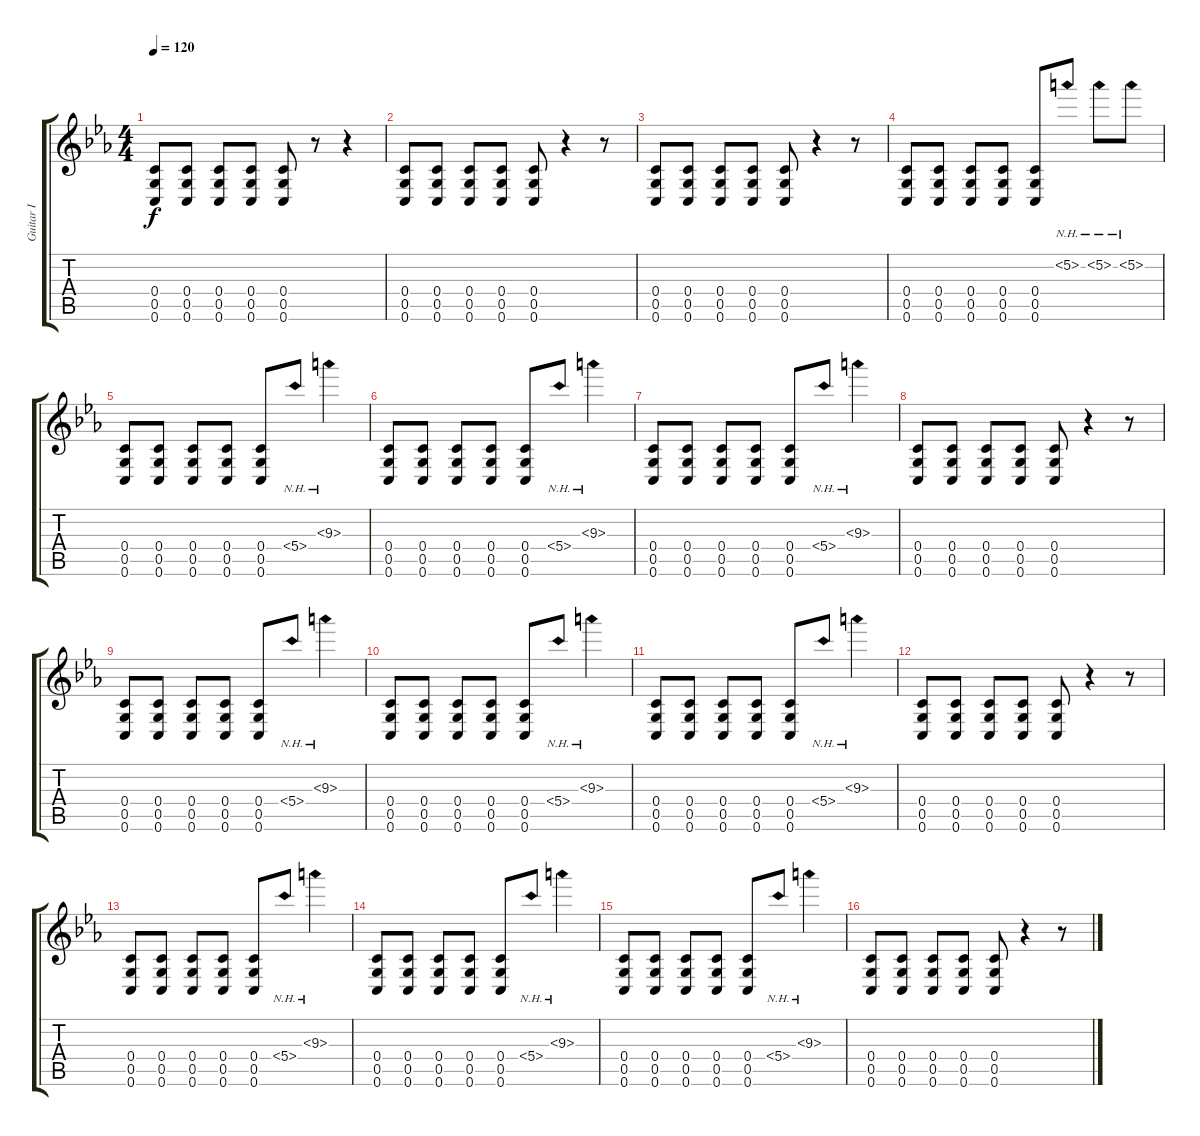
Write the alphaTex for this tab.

\track ("Guitar I" "Guitar I") {instrument distortionguitar}
\staff {score tabs}
\tuning (D4 A3 F3 C3 G2 C2) {hide}
\ts (4 4)
\tempo 120
\clef g2
\ks eb
(0.4 0.5 0.6).8{dy f} (0.4 0.5 0.6).8 (0.4 0.5 0.6).8 (0.4 0.5 0.6).8 (0.4 0.5 0.6).8 r.8 r.4 |
(0.4 0.5 0.6).8 (0.4 0.5 0.6).8 (0.4 0.5 0.6).8 (0.4 0.5 0.6).8 (0.4 0.5 0.6).8 r.4 r.8 |
(0.4 0.5 0.6).8 (0.4 0.5 0.6).8 (0.4 0.5 0.6).8 (0.4 0.5 0.6).8 (0.4 0.5 0.6).8 r.4 r.8 |
(0.4 0.5 0.6).8 (0.4 0.5 0.6).8 (0.4 0.5 0.6).8 (0.4 0.5 0.6).8 (0.4 0.5 0.6).8 5.2{nh}.8 5.2{nh}.8 5.2{nh}.8 |
(0.4 0.5 0.6).8 (0.4 0.5 0.6).8 (0.4 0.5 0.6).8 (0.4 0.5 0.6).8 (0.4 0.5 0.6).8 5.4{nh}.8 9.3{nh}.4 |
(0.4 0.5 0.6).8 (0.4 0.5 0.6).8 (0.4 0.5 0.6).8 (0.4 0.5 0.6).8 (0.4 0.5 0.6).8 5.4{nh}.8 9.3{nh}.4 |
(0.4 0.5 0.6).8 (0.4 0.5 0.6).8 (0.4 0.5 0.6).8 (0.4 0.5 0.6).8 (0.4 0.5 0.6).8 5.4{nh}.8 9.3{nh}.4 |
(0.4 0.5 0.6).8 (0.4 0.5 0.6).8 (0.4 0.5 0.6).8 (0.4 0.5 0.6).8 (0.4 0.5 0.6).8 r.4 r.8 |
(0.4 0.5 0.6).8 (0.4 0.5 0.6).8 (0.4 0.5 0.6).8 (0.4 0.5 0.6).8 (0.4 0.5 0.6).8 5.4{nh}.8 9.3{nh}.4 |
(0.4 0.5 0.6).8 (0.4 0.5 0.6).8 (0.4 0.5 0.6).8 (0.4 0.5 0.6).8 (0.4 0.5 0.6).8 5.4{nh}.8 9.3{nh}.4 |
(0.4 0.5 0.6).8 (0.4 0.5 0.6).8 (0.4 0.5 0.6).8 (0.4 0.5 0.6).8 (0.4 0.5 0.6).8 5.4{nh}.8 9.3{nh}.4 |
(0.4 0.5 0.6).8 (0.4 0.5 0.6).8 (0.4 0.5 0.6).8 (0.4 0.5 0.6).8 (0.4 0.5 0.6).8 r.4 r.8 |
(0.4 0.5 0.6).8 (0.4 0.5 0.6).8 (0.4 0.5 0.6).8 (0.4 0.5 0.6).8 (0.4 0.5 0.6).8 5.4{nh}.8 9.3{nh}.4 |
(0.4 0.5 0.6).8 (0.4 0.5 0.6).8 (0.4 0.5 0.6).8 (0.4 0.5 0.6).8 (0.4 0.5 0.6).8 5.4{nh}.8 9.3{nh}.4 |
(0.4 0.5 0.6).8 (0.4 0.5 0.6).8 (0.4 0.5 0.6).8 (0.4 0.5 0.6).8 (0.4 0.5 0.6).8 5.4{nh}.8 9.3{nh}.4 |
(0.4 0.5 0.6).8 (0.4 0.5 0.6).8 (0.4 0.5 0.6).8 (0.4 0.5 0.6).8 (0.4 0.5 0.6).8 r.4 r.8
